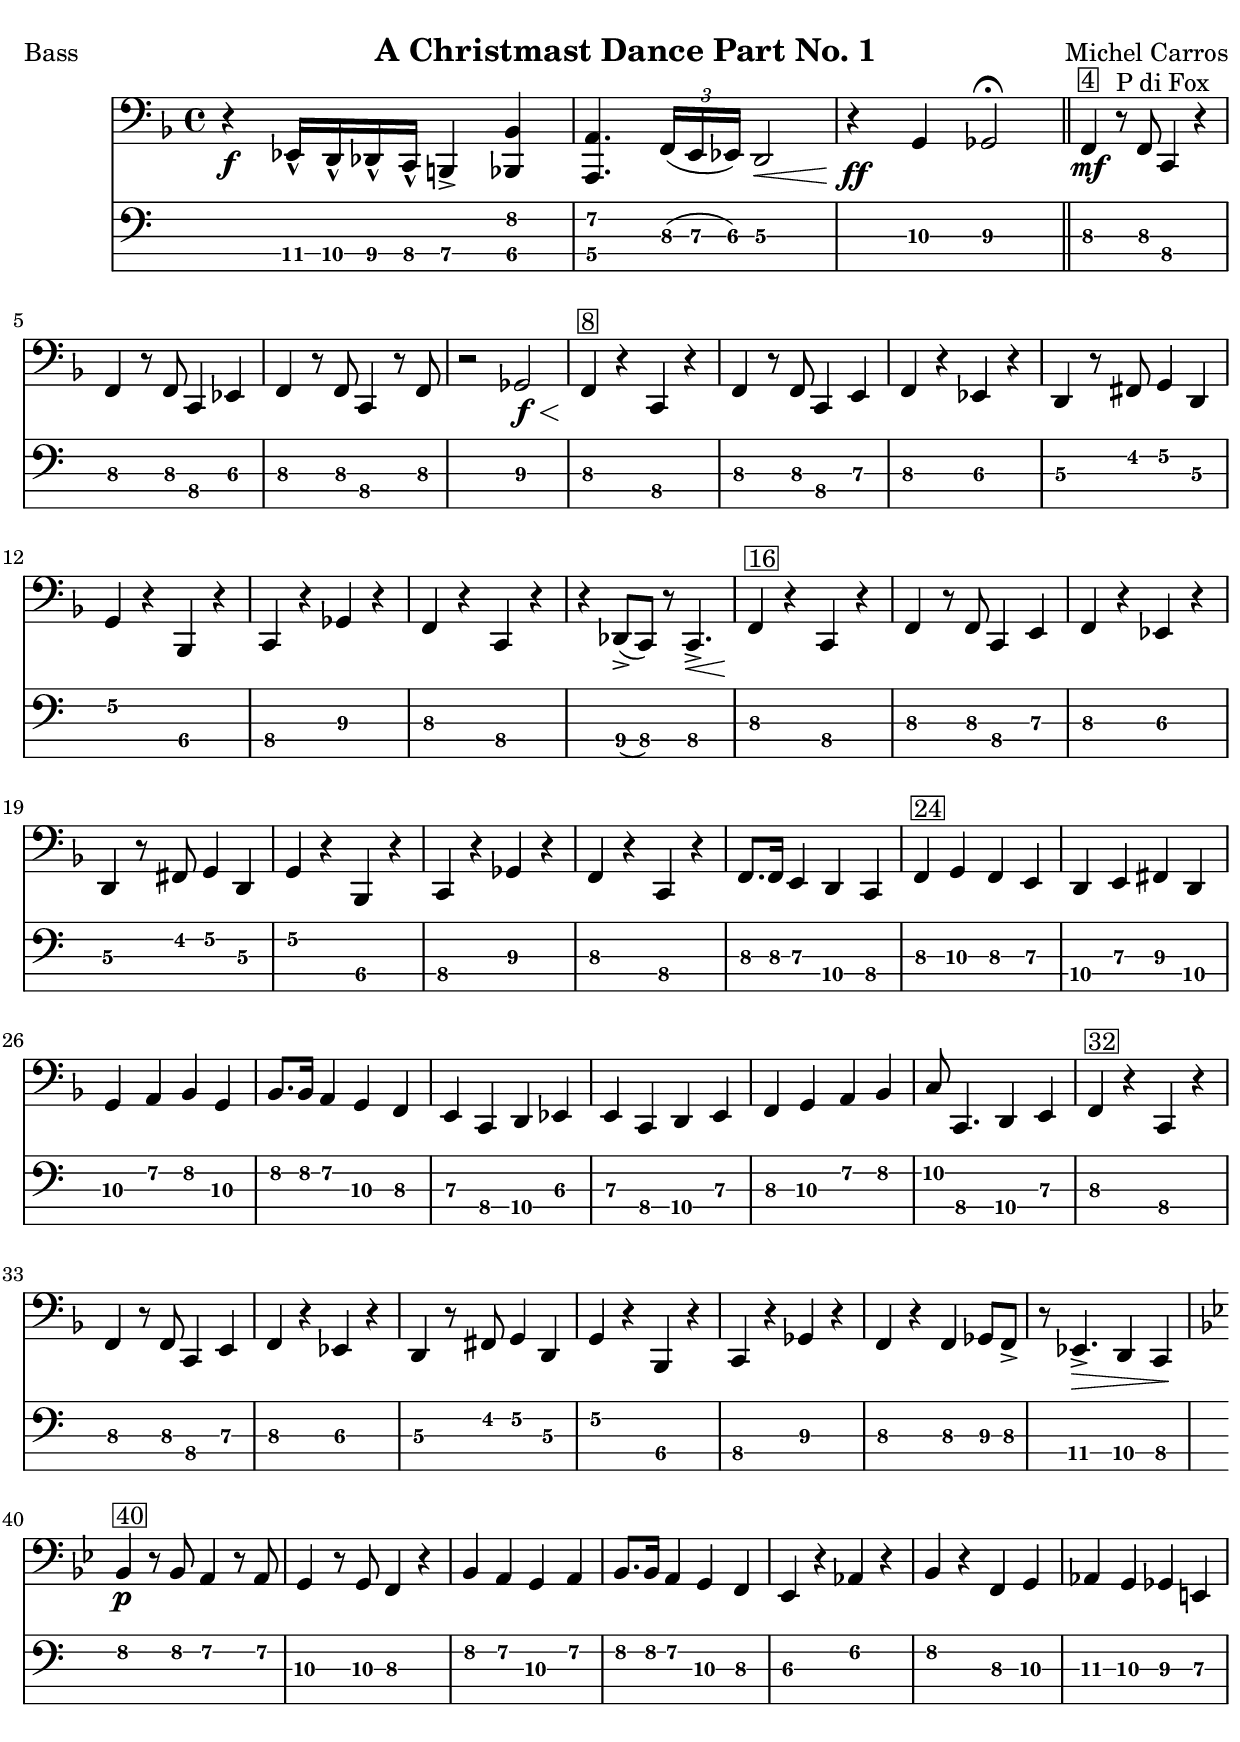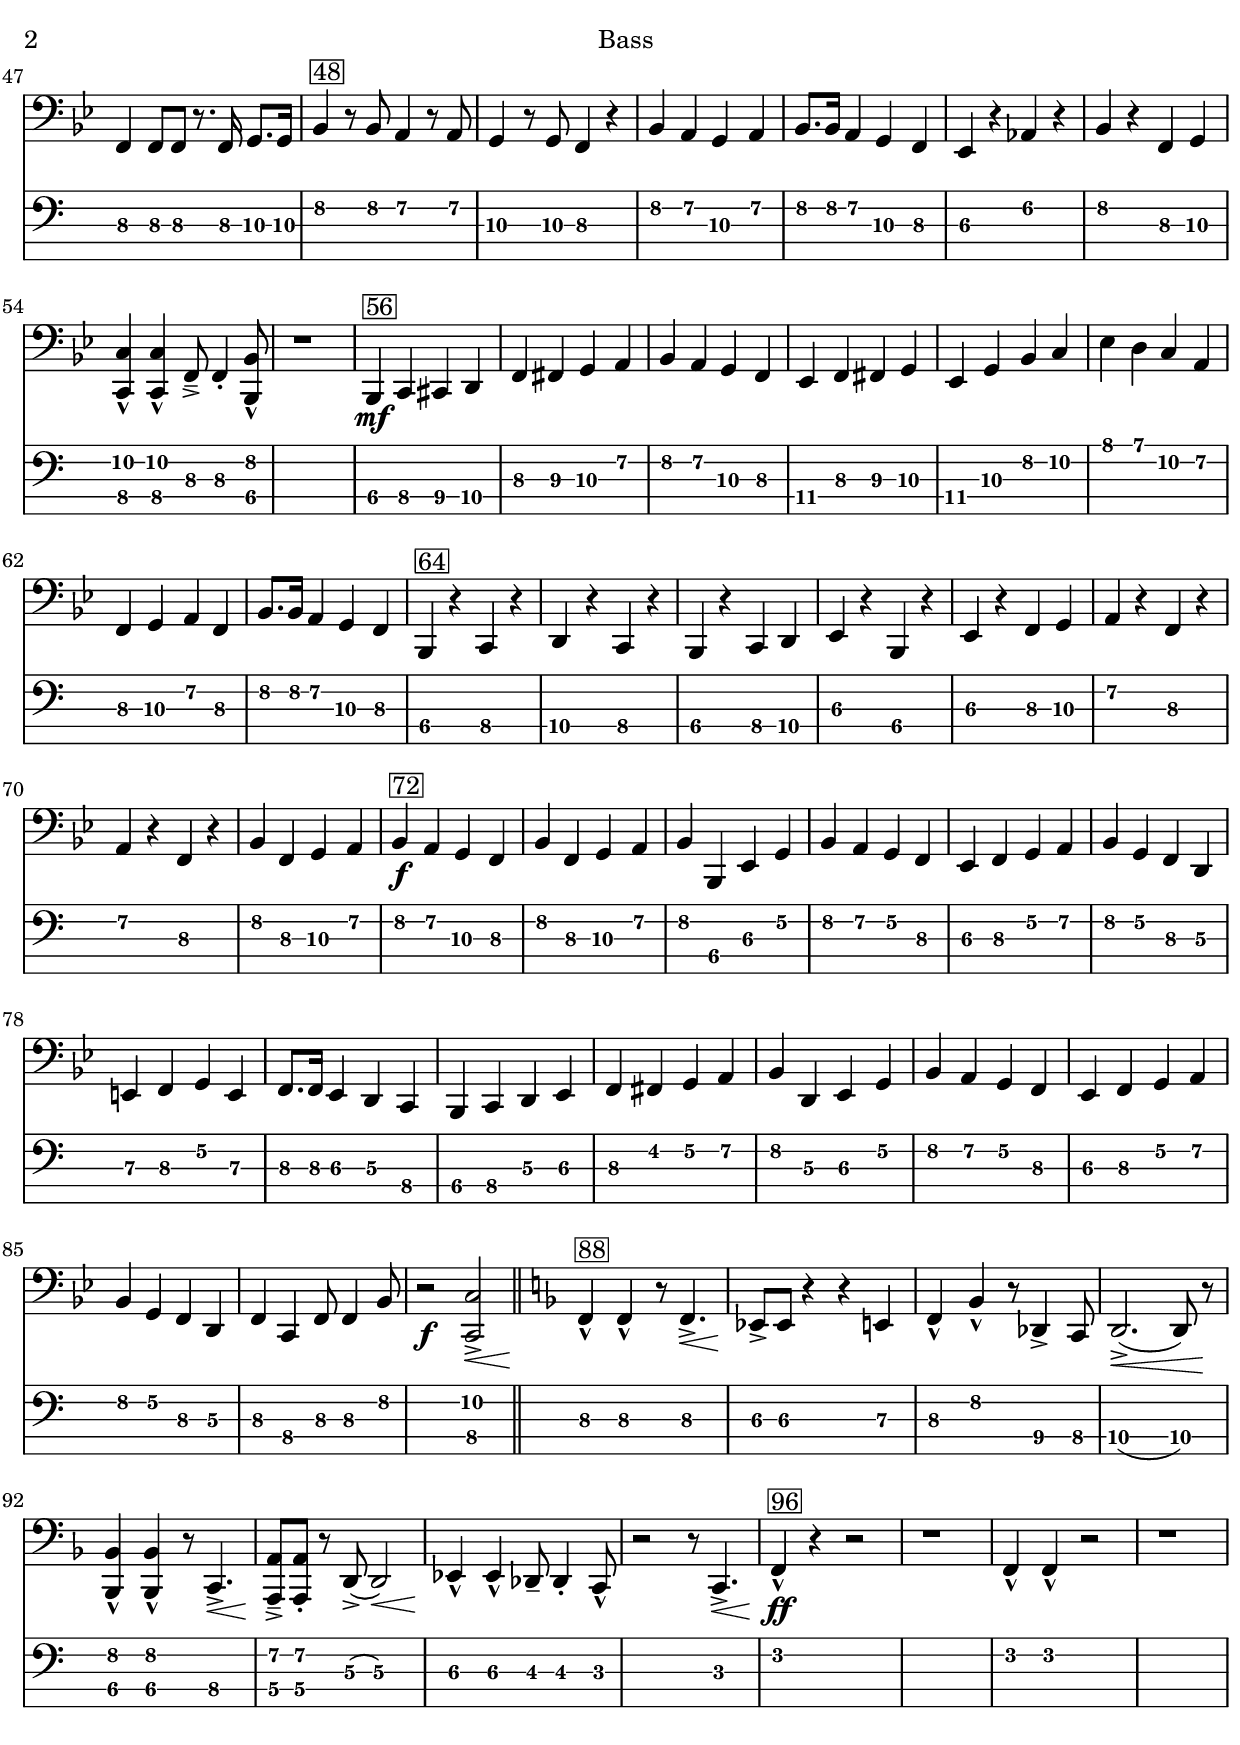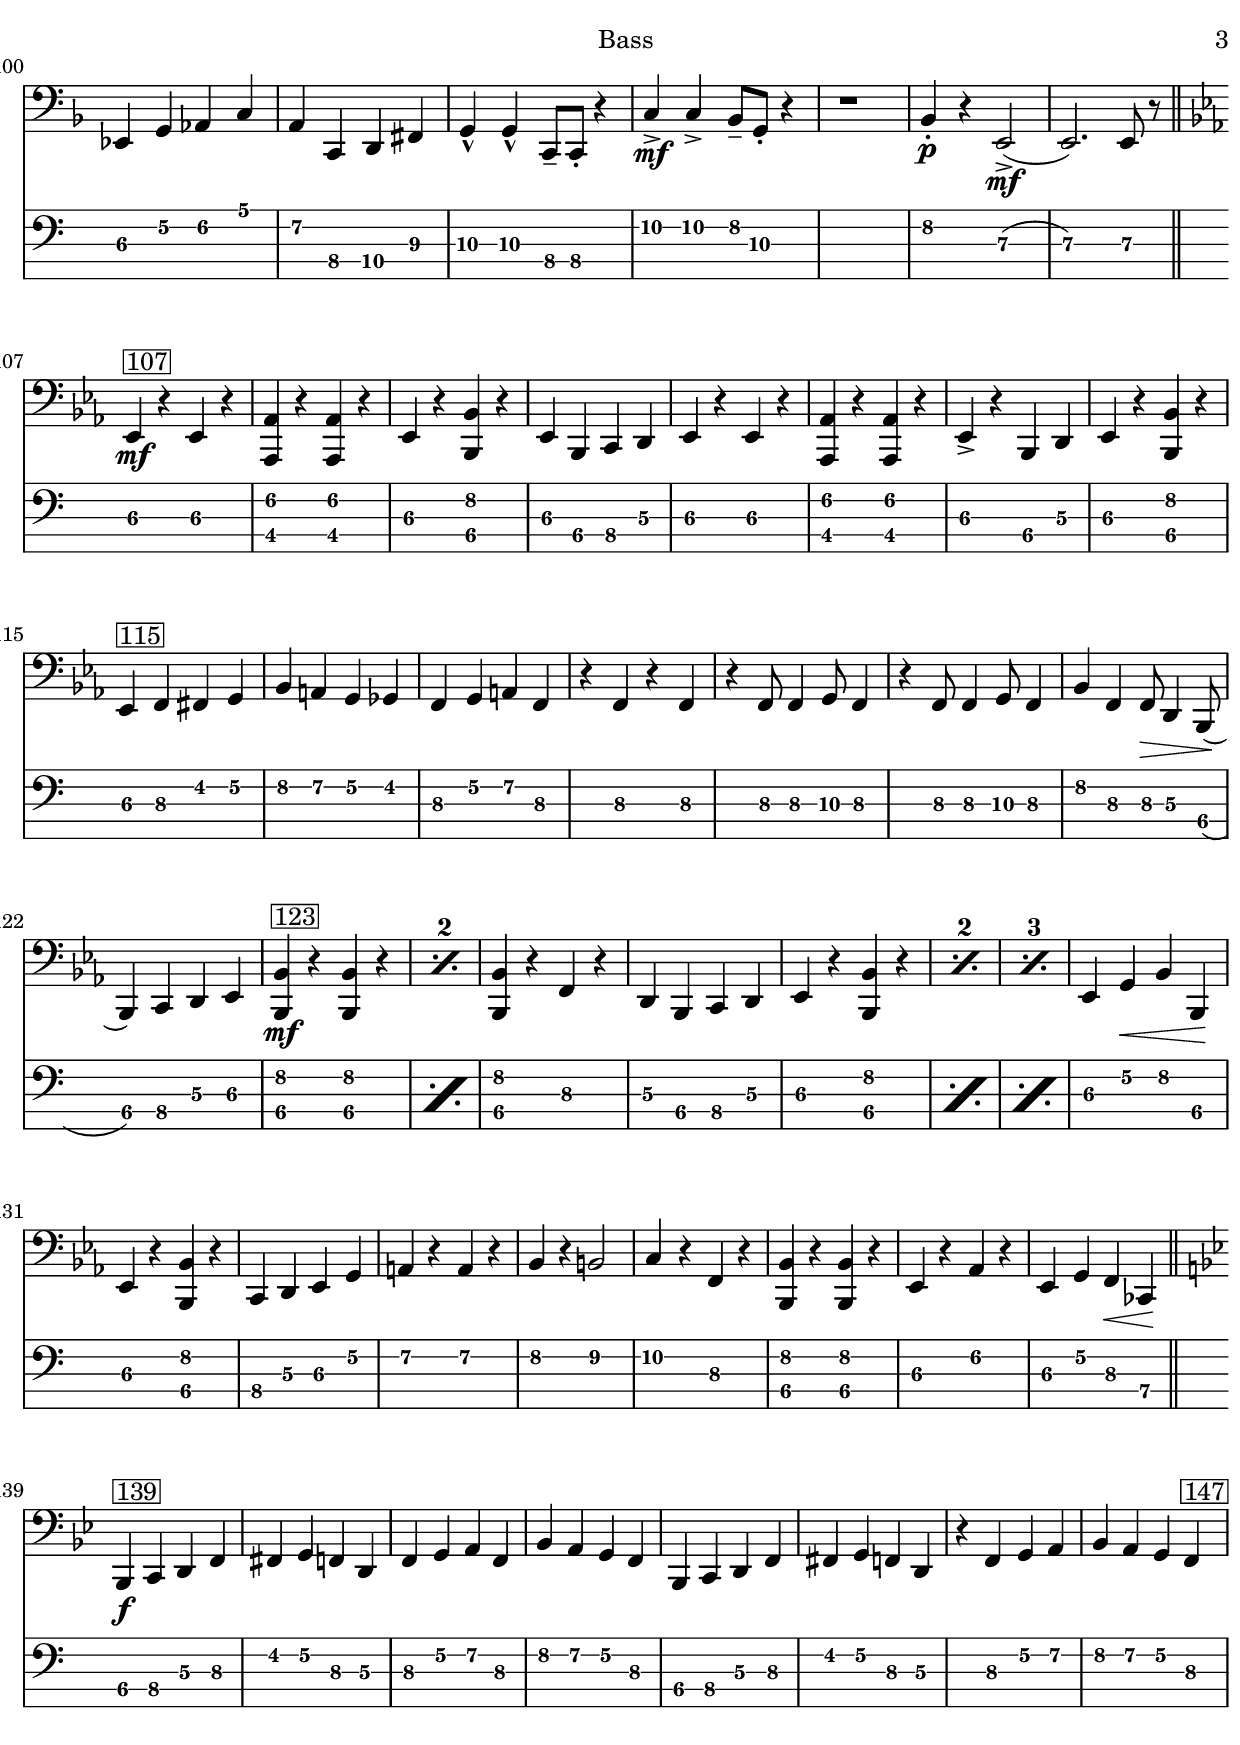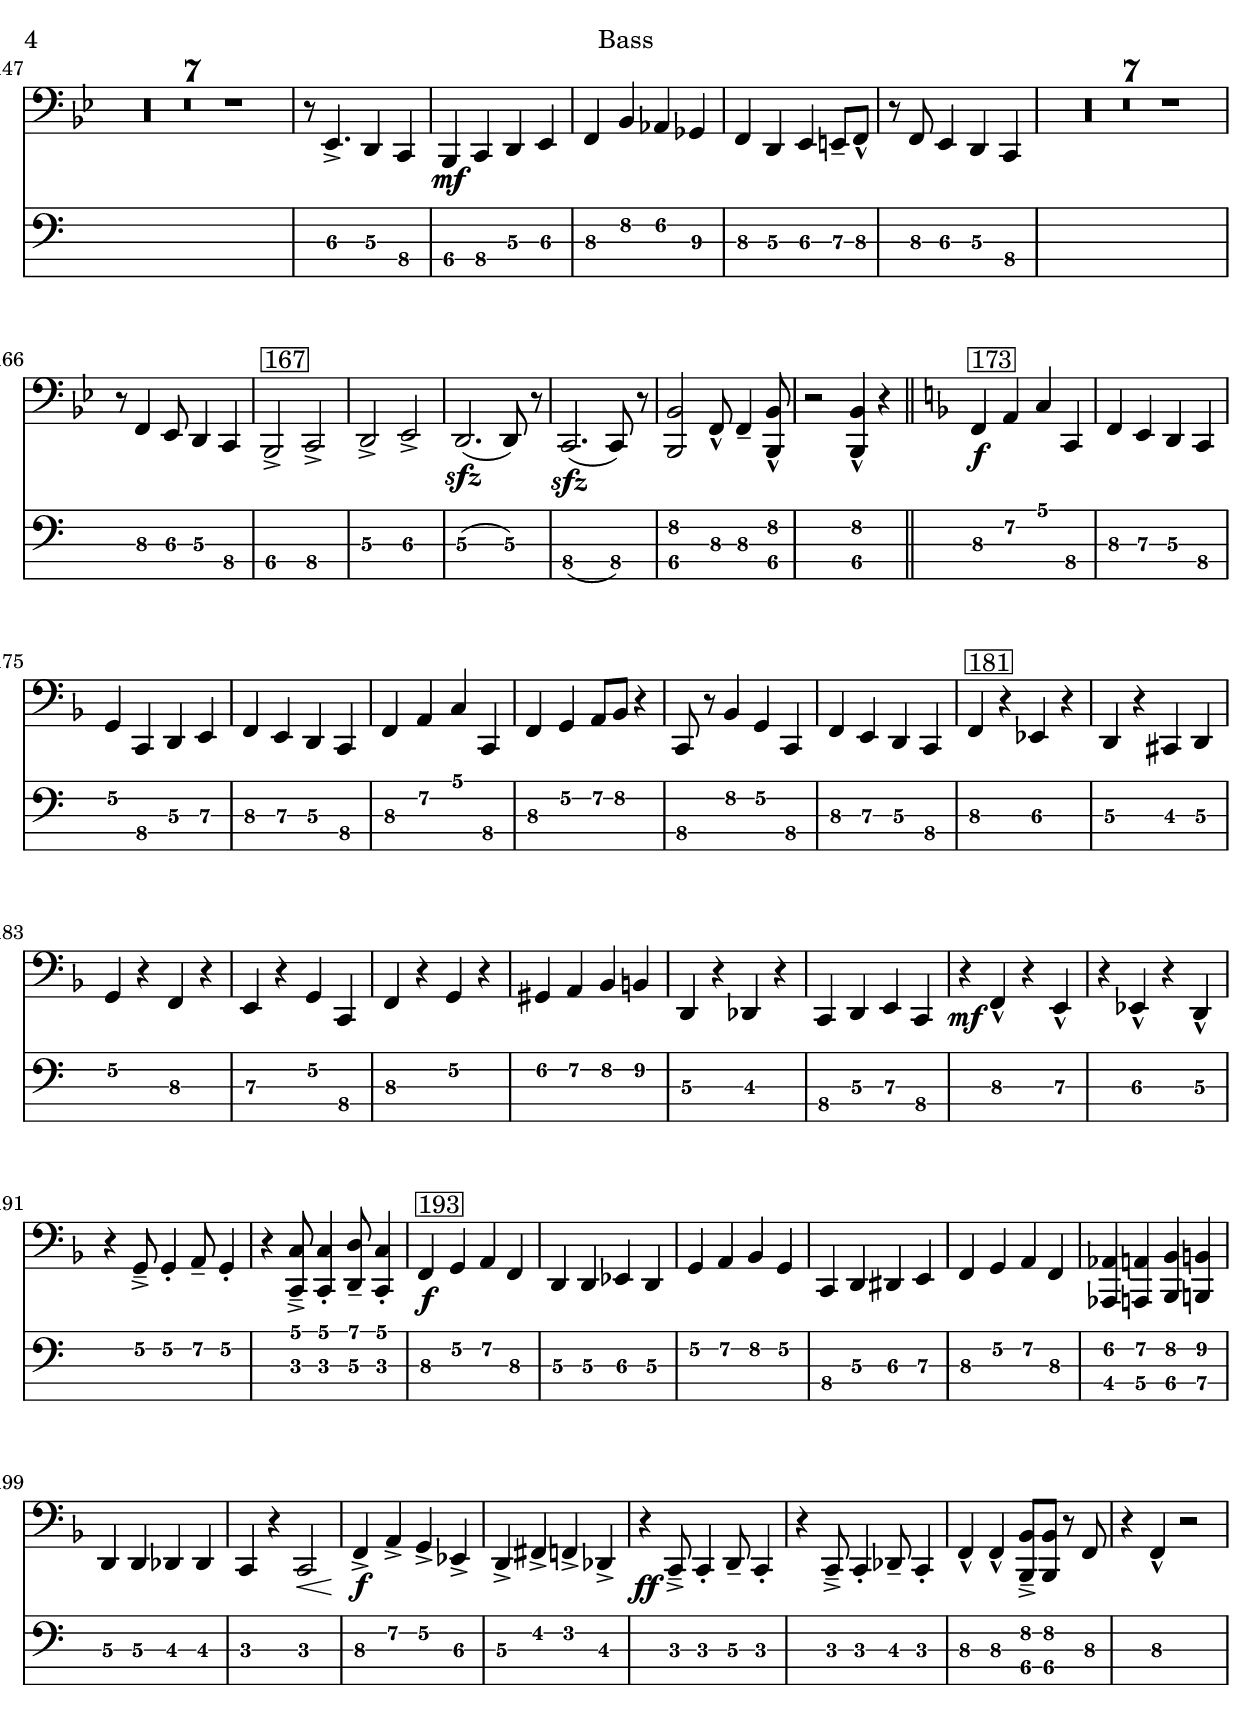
\version "2.16.1"

\include "format.ly"
#(set-global-staff-size 22)
%#(set-global-staff-size 25)

\paper {
  #(set-paper-size "a4")
}

\book {
  \header {
    title = "A Christmast Dance Part No. 1"
    composer = "Michel Carros"
    instrument = "Bass"
  }
  
  \score {
    <<
      \new Staff {
	\set Voice.countPercentRepeats = ##t
	\relative c' { 
  \clef "bass"
  \time 4/4
  \key f \major
  
  \relative c, {
    \set TabStaff.restrainOpenStrings = ##t    
    \set TabStaff.minimumFret = #7
    r4\f ees16\marcato d\marcato des\marcato c\marcato b4\accent
    \set TabStaff.minimumFret = #6
    <bes bes'> |
    \set TabStaff.minimumFret = #5
    <a a'>4. \times 2/3 {f'16 (e ees) } d2\< |
    \set TabStaff.minimumFret = #6
    r4\! \ff g ges2\fermata | \bar "||"\newSpacingSection  %\break
				% 4
    \set TabStaff.minimumFret = #6
    f4\mf^\markup{\box{4}} r8^\markup{P di Fox} f c4 r | f4 r8 f c4 ees | f4 r8 f c4 r8 f |
    r2 ges2\f\< | f4\!^\markup{\box{8}} r c r | %\break
				% 9
    \set TabStaff.minimumFret = #5
    f4 r8 f c4 e | f r ees r |
    \set TabStaff.minimumFret = #4
    d r8 fis g4 d |
    \set TabStaff.minimumFret = #4
    g r bes, r |
    \set TabStaff.minimumFret = #6
    c r ges' r | %\break
				% 14
    \set TabStaff.minimumFret = #6
    f r c r | r des8\accent (c)  r8 c4.\accent\< | f4\!^\markup{\box{16}} r c r | f r8 f c4 e | f r ees r | %\break
				% 19
    \set TabStaff.minimumFret = #4
    d4 r8 fis g4 d | g4 r bes, r |
    \set TabStaff.minimumFret = #6
    c r ges' r | f r c r | f8. f16 e4 d c | %\break
				% 24
    \set TabStaff.minimumFret = #6
    f4^\markup{\box{24}} g f e | d e fis d | g a bes g | bes8. bes16 a4 g f | e c d ees | %\break
				% 29
    \set TabStaff.minimumFret = #6
    e c d e | f g a bes | c8 c,4. d4 e | f^\markup{\box{32}} r c r | f r8 f c4 e | %\break
				% 34
    \set TabStaff.minimumFret = #4
    f4 r ees r |
    \set TabStaff.minimumFret = #2
    d r8 fis g4 d |
    \set TabStaff.minimumFret = #5
    g r bes, r |
    c r ges' r | f r f ges8 f\accent | %\break
				% 39
    \set TabStaff.minimumFret = #7
    r8 ees4.\accent\> d4 c\!
    \set TabStaff.minimumFret = #6
    \key bes \major
    bes'^\markup{\box{40}}\p r8 bes a4 r8 a | g4 r8 g f4 r | bes a g a | bes8. bes16 a4 g f | %\break
				% 44
    \set TabStaff.minimumFret = #6
    ees4 r aes r |
    \set TabStaff.minimumFret = #7
    bes r f g | aes g ges e | f f8 f r8. f16 g8. g16 |%\break
				% 48
    \set TabStaff.minimumFret = #6
    bes4^\markup{\box{48}} r8 bes a4 r8 a | g4 r8 g f4 r | bes a g a | bes8. bes16 a4 g f | ees r aes r | %\break
				% 53
    \set TabStaff.minimumFret = #6
    bes4 r f g | <c, c'>\marcato <c c'>\marcato f8\accent\tenuto f4\staccato <bes, bes'>8\marcato | r1 |
    \set TabStaff.minimumFret = #6
    bes4^\markup{\box{56}}\mf c cis d |
    %\set TabStaff.minimumFret = #6
    f fis g a | %\break
				% 58
    \set TabStaff.minimumFret = #7
    bes4 a g f | ees f fis g | ees g bes c |
    \set TabStaff.minimumFret = #7
    ees d c a | f g a f | %\break
				% 63
    \set TabStaff.minimumFret = #6
    bes8. bes16 a4 g f | bes,^\markup{\box{64}} r c r | d r c r | bes r c d | ees r bes r | %\break
				% 68
    \set TabStaff.minimumFret = #3
    ees r
    \set TabStaff.minimumFret = #6
    f g | a r f r | a r f r | bes f g a | bes^\markup{\box{72}}\f a g f | %\break
				% 73
    \set TabStaff.minimumFret = #6
    bes f g a | bes
    \set TabStaff.minimumFret = #5
    bes, ees g | bes a g f | ees f g a | bes g f d | %\break
				% 78
    \set TabStaff.minimumFret = #4
    e f g e | f8. f16 ees4 d c | bes c d ees | f fis g a | bes d, ees g | %\break
				% 83
    \set TabStaff.minimumFret = #4
    bes a g f | ees f g a | bes g f d | f c f8 f4 bes8 |
    \set TabStaff.minimumFret = #7
    r2\f <c c,>2\accent\<\< \bar "||" \newSpacingSection
    \key f \major%\break
				% 88
    \set TabStaff.minimumFret = #5
    f,4\marcato^\markup{\box{88}} \! f\marcato r8 f4.\accent\< | ees8\!\accent ees r4 r e |
    \set TabStaff.minimumFret = #5
    f4\marcato bes\marcato r8 des,4\accent c8 |
    \set TabStaff.minimumFret = #10
    d2.\accent\< (d8) r\! | %\break
				% 92
    \set TabStaff.minimumFret = #4
    <bes bes'>4\marcato <bes bes'>\marcato r8 c4.\accent\< | <a a'>8\accent\tenuto\! <a a'>\staccato r8 d\accent (d2)\< |
    \set TabStaff.minimumFret = #3
    ees4\marcato\! ees\marcato des8\tenuto des4\staccato c8\marcato | r2 r8 c4.\accent\< | %\break
				% 96
    \set TabStaff.minimumFret = #3
    f4\marcato\ff^\markup{\box{96}}\! r4 r2 | r1 | f4\marcato f\marcato r2 | r1 |
    \pageBreak

				%100
    \set TabStaff.minimumFret = #5
    ees4 g aes c |
    a
    \set TabStaff.minimumFret = #7
    c, d fis |
    g\marcato g\marcato c,8\tenuto c\staccato r4 | c'\accent\mf c\accent bes8\tenuto g\staccato r4 | r1 | %\break
				% 105
    \set TabStaff.minimumFret = #5
    bes4\staccato\p r e,2\accent\mf (e2.) e8 r \bar "||" \newSpacingSection
    \key ees \major
    \set TabStaff.minimumFret = #4
    ees4\mf^\markup{\box{107}} r ees r | < aes aes,> r <aes aes,> r | ees r <bes bes'> r | %\break
				% 110
    \set TabStaff.minimumFret = #4
    ees4 bes c d | ees r ees r | <aes aes,> r <aes aes,> r | ees\accent r bes d | ees r <bes bes'> r | %\break
				% 115
    \set TabStaff.minimumFret = #4
    ees^\markup{\box{115}} f fis g | bes a g ges | f g a f | r f r f |
    \set TabStaff.minimumFret = #6
    r f8 f4 g8 f4 | %\break
				% 120 
    \set TabStaff.minimumFret = #6
    r4 f8 f4 g8 f4 |
    \set TabStaff.minimumFret = #5
    bes f f8\> d4 bes8\! (bes4) c d ees |
    \set TabStaff.minimumFret = #6
    \repeat percent 2 { <bes bes'>4\mf^\markup{\box{123}} r <bes bes'> r | } %\break
				% 125
    \set TabStaff.minimumFret = #4
    <bes bes'>4 r f' r | d bes c d | \repeat percent 3 {ees r <bes bes'> r } | ees g\< bes bes, \! %\break
				% 131
    \set TabStaff.minimumFret = #4
    ees4 r <bes bes'> r |  c d ees g | a r a r |
    \set TabStaff.minimumFret = #6
    bes r b2 | c4 r f, r | %\break
				% 136
    \set TabStaff.minimumFret = #5
    <bes, bes'> r <bes bes'> r | ees r aes r | ees g f\< ces\! \bar "||" \newSpacingSection
    \key bes \major
    \set TabStaff.minimumFret = #4
    bes \f^\markup{\box{139}} c d f | fis g f d | %\break
				% 141
    \set TabStaff.minimumFret = #4
    f g a f | bes a g f | bes,  c d f | fis g f d | r f g a | %\break
				% 145
    \set TabStaff.minimumFret = #4
    bes a g f^\markup{\box{147}} | \compressFullBarRests R1*7 | r8 ees4.\accent d4 c |
    \set TabStaff.minimumFret = #5
    bes\mf c d ees | f bes aes ges | %\break
				% 157
    \set TabStaff.minimumFret = #4
    f d ees e8\tenuto f\marcato | r8 f ees4 d c | \compressFullBarRests R1*7 | %\break
				% 166
    \set TabStaff.minimumFret = #4
    r8 f4 ees8 d4  c | bes2\accent^\markup{\box{167}} c\accent | d\accent ees\accent | d2.\sfz (d8) r8 | c2.\sfz (c8) r8 | %\break
				% 171
    <bes bes'>2 f'8\marcato f4\tenuto <bes, bes'>8\marcato | r2 <bes bes'>4\marcato r4 \bar "||" \newSpacingSection
    \key f \major
    \set TabStaff.minimumFret = #4
    f'4\f^\markup{\box{173}} a c c, | f e d c | %\break
				% 175
    \set TabStaff.minimumFret = #4
    g' c, d e | f e d c | f a c c, | f g a8 bes r4 | c,8 r bes'4 g c, | %\break
				% 180
    \set TabStaff.minimumFret = #4
    f e  d c | f^\markup{\box{181}} r ees r | d r cis d | g r f r | e r g c, | %\break
				% 185
    \set TabStaff.minimumFret = #5
    f r g r | gis a bes b |
    \set TabStaff.minimumFret = #4
    d, r des r | c d e c | r\mf f\marcato r e\marcato | %\break
				% 190
    \set TabStaff.minimumFret = #3
    r ees\marcato r d\marcato | r g8\tenuto\accent g4\staccato a8\tenuto g4\staccato |
    \set TabStaff.minimumFret = #3
    r4 <c c,>8\tenuto\accent <c c,>4\staccato <d d,>8\tenuto <c c,>4\staccato |
    \set TabStaff.minimumFret = #4
    f,4\f^\markup{\box{193}} g a f | d d ees d | %\break
				% 195
    \set TabStaff.minimumFret = #4
    g a bes g | c, d dis e |  f g a f | <aes aes,> <a a,>
    \set TabStaff.minimumFret = #5
    <bes bes,> <b b,> | %\break
				% 199
    \set TabStaff.minimumFret = #3
    d, d des des | c r c2\< |
    \set TabStaff.minimumFret = #5
    f4\f\accent\!  a\accent g\accent ees\accent |
    \set TabStaff.minimumFret = #3
    d\accent fis\accent f\accent  des\accent | r4\ff c8\accent\tenuto c4\staccato d8\tenuto c4\staccato |%\break
				% 204
    \set TabStaff.minimumFret = #3
    r4 c8\accent\tenuto c4\staccato des8\tenuto c4\staccato |
    \set TabStaff.minimumFret = #4
    f4\marcato f\marcato <bes bes,>8\accent\tenuto <bes bes,> r8 f |
    r4 f\marcato r2 
  }
}

      }
      \new TabStaff  \with {
	stringTunings = #bass-five-string-tuning
      } {
	\set Voice.countPercentRepeats = ##t
	\transpose c c {
	  \relative c' { 
  \clef "bass"
  \time 4/4
  \key f \major
  
  \relative c, {
    \set TabStaff.restrainOpenStrings = ##t    
    \set TabStaff.minimumFret = #7
    r4\f ees16\marcato d\marcato des\marcato c\marcato b4\accent
    \set TabStaff.minimumFret = #6
    <bes bes'> |
    \set TabStaff.minimumFret = #5
    <a a'>4. \times 2/3 {f'16 (e ees) } d2\< |
    \set TabStaff.minimumFret = #6
    r4\! \ff g ges2\fermata | \bar "||"\newSpacingSection  %\break
				% 4
    \set TabStaff.minimumFret = #6
    f4\mf^\markup{\box{4}} r8^\markup{P di Fox} f c4 r | f4 r8 f c4 ees | f4 r8 f c4 r8 f |
    r2 ges2\f\< | f4\!^\markup{\box{8}} r c r | %\break
				% 9
    \set TabStaff.minimumFret = #5
    f4 r8 f c4 e | f r ees r |
    \set TabStaff.minimumFret = #4
    d r8 fis g4 d |
    \set TabStaff.minimumFret = #4
    g r bes, r |
    \set TabStaff.minimumFret = #6
    c r ges' r | %\break
				% 14
    \set TabStaff.minimumFret = #6
    f r c r | r des8\accent (c)  r8 c4.\accent\< | f4\!^\markup{\box{16}} r c r | f r8 f c4 e | f r ees r | %\break
				% 19
    \set TabStaff.minimumFret = #4
    d4 r8 fis g4 d | g4 r bes, r |
    \set TabStaff.minimumFret = #6
    c r ges' r | f r c r | f8. f16 e4 d c | %\break
				% 24
    \set TabStaff.minimumFret = #6
    f4^\markup{\box{24}} g f e | d e fis d | g a bes g | bes8. bes16 a4 g f | e c d ees | %\break
				% 29
    \set TabStaff.minimumFret = #6
    e c d e | f g a bes | c8 c,4. d4 e | f^\markup{\box{32}} r c r | f r8 f c4 e | %\break
				% 34
    \set TabStaff.minimumFret = #4
    f4 r ees r |
    \set TabStaff.minimumFret = #2
    d r8 fis g4 d |
    \set TabStaff.minimumFret = #5
    g r bes, r |
    c r ges' r | f r f ges8 f\accent | %\break
				% 39
    \set TabStaff.minimumFret = #7
    r8 ees4.\accent\> d4 c\!
    \set TabStaff.minimumFret = #6
    \key bes \major
    bes'^\markup{\box{40}}\p r8 bes a4 r8 a | g4 r8 g f4 r | bes a g a | bes8. bes16 a4 g f | %\break
				% 44
    \set TabStaff.minimumFret = #6
    ees4 r aes r |
    \set TabStaff.minimumFret = #7
    bes r f g | aes g ges e | f f8 f r8. f16 g8. g16 |%\break
				% 48
    \set TabStaff.minimumFret = #6
    bes4^\markup{\box{48}} r8 bes a4 r8 a | g4 r8 g f4 r | bes a g a | bes8. bes16 a4 g f | ees r aes r | %\break
				% 53
    \set TabStaff.minimumFret = #6
    bes4 r f g | <c, c'>\marcato <c c'>\marcato f8\accent\tenuto f4\staccato <bes, bes'>8\marcato | r1 |
    \set TabStaff.minimumFret = #6
    bes4^\markup{\box{56}}\mf c cis d |
    %\set TabStaff.minimumFret = #6
    f fis g a | %\break
				% 58
    \set TabStaff.minimumFret = #7
    bes4 a g f | ees f fis g | ees g bes c |
    \set TabStaff.minimumFret = #7
    ees d c a | f g a f | %\break
				% 63
    \set TabStaff.minimumFret = #6
    bes8. bes16 a4 g f | bes,^\markup{\box{64}} r c r | d r c r | bes r c d | ees r bes r | %\break
				% 68
    \set TabStaff.minimumFret = #3
    ees r
    \set TabStaff.minimumFret = #6
    f g | a r f r | a r f r | bes f g a | bes^\markup{\box{72}}\f a g f | %\break
				% 73
    \set TabStaff.minimumFret = #6
    bes f g a | bes
    \set TabStaff.minimumFret = #5
    bes, ees g | bes a g f | ees f g a | bes g f d | %\break
				% 78
    \set TabStaff.minimumFret = #4
    e f g e | f8. f16 ees4 d c | bes c d ees | f fis g a | bes d, ees g | %\break
				% 83
    \set TabStaff.minimumFret = #4
    bes a g f | ees f g a | bes g f d | f c f8 f4 bes8 |
    \set TabStaff.minimumFret = #7
    r2\f <c c,>2\accent\<\< \bar "||" \newSpacingSection
    \key f \major%\break
				% 88
    \set TabStaff.minimumFret = #5
    f,4\marcato^\markup{\box{88}} \! f\marcato r8 f4.\accent\< | ees8\!\accent ees r4 r e |
    \set TabStaff.minimumFret = #5
    f4\marcato bes\marcato r8 des,4\accent c8 |
    \set TabStaff.minimumFret = #10
    d2.\accent\< (d8) r\! | %\break
				% 92
    \set TabStaff.minimumFret = #4
    <bes bes'>4\marcato <bes bes'>\marcato r8 c4.\accent\< | <a a'>8\accent\tenuto\! <a a'>\staccato r8 d\accent (d2)\< |
    \set TabStaff.minimumFret = #3
    ees4\marcato\! ees\marcato des8\tenuto des4\staccato c8\marcato | r2 r8 c4.\accent\< | %\break
				% 96
    \set TabStaff.minimumFret = #3
    f4\marcato\ff^\markup{\box{96}}\! r4 r2 | r1 | f4\marcato f\marcato r2 | r1 |
    \pageBreak

				%100
    \set TabStaff.minimumFret = #5
    ees4 g aes c |
    a
    \set TabStaff.minimumFret = #7
    c, d fis |
    g\marcato g\marcato c,8\tenuto c\staccato r4 | c'\accent\mf c\accent bes8\tenuto g\staccato r4 | r1 | %\break
				% 105
    \set TabStaff.minimumFret = #5
    bes4\staccato\p r e,2\accent\mf (e2.) e8 r \bar "||" \newSpacingSection
    \key ees \major
    \set TabStaff.minimumFret = #4
    ees4\mf^\markup{\box{107}} r ees r | < aes aes,> r <aes aes,> r | ees r <bes bes'> r | %\break
				% 110
    \set TabStaff.minimumFret = #4
    ees4 bes c d | ees r ees r | <aes aes,> r <aes aes,> r | ees\accent r bes d | ees r <bes bes'> r | %\break
				% 115
    \set TabStaff.minimumFret = #4
    ees^\markup{\box{115}} f fis g | bes a g ges | f g a f | r f r f |
    \set TabStaff.minimumFret = #6
    r f8 f4 g8 f4 | %\break
				% 120 
    \set TabStaff.minimumFret = #6
    r4 f8 f4 g8 f4 |
    \set TabStaff.minimumFret = #5
    bes f f8\> d4 bes8\! (bes4) c d ees |
    \set TabStaff.minimumFret = #6
    \repeat percent 2 { <bes bes'>4\mf^\markup{\box{123}} r <bes bes'> r | } %\break
				% 125
    \set TabStaff.minimumFret = #4
    <bes bes'>4 r f' r | d bes c d | \repeat percent 3 {ees r <bes bes'> r } | ees g\< bes bes, \! %\break
				% 131
    \set TabStaff.minimumFret = #4
    ees4 r <bes bes'> r |  c d ees g | a r a r |
    \set TabStaff.minimumFret = #6
    bes r b2 | c4 r f, r | %\break
				% 136
    \set TabStaff.minimumFret = #5
    <bes, bes'> r <bes bes'> r | ees r aes r | ees g f\< ces\! \bar "||" \newSpacingSection
    \key bes \major
    \set TabStaff.minimumFret = #4
    bes \f^\markup{\box{139}} c d f | fis g f d | %\break
				% 141
    \set TabStaff.minimumFret = #4
    f g a f | bes a g f | bes,  c d f | fis g f d | r f g a | %\break
				% 145
    \set TabStaff.minimumFret = #4
    bes a g f^\markup{\box{147}} | \compressFullBarRests R1*7 | r8 ees4.\accent d4 c |
    \set TabStaff.minimumFret = #5
    bes\mf c d ees | f bes aes ges | %\break
				% 157
    \set TabStaff.minimumFret = #4
    f d ees e8\tenuto f\marcato | r8 f ees4 d c | \compressFullBarRests R1*7 | %\break
				% 166
    \set TabStaff.minimumFret = #4
    r8 f4 ees8 d4  c | bes2\accent^\markup{\box{167}} c\accent | d\accent ees\accent | d2.\sfz (d8) r8 | c2.\sfz (c8) r8 | %\break
				% 171
    <bes bes'>2 f'8\marcato f4\tenuto <bes, bes'>8\marcato | r2 <bes bes'>4\marcato r4 \bar "||" \newSpacingSection
    \key f \major
    \set TabStaff.minimumFret = #4
    f'4\f^\markup{\box{173}} a c c, | f e d c | %\break
				% 175
    \set TabStaff.minimumFret = #4
    g' c, d e | f e d c | f a c c, | f g a8 bes r4 | c,8 r bes'4 g c, | %\break
				% 180
    \set TabStaff.minimumFret = #4
    f e  d c | f^\markup{\box{181}} r ees r | d r cis d | g r f r | e r g c, | %\break
				% 185
    \set TabStaff.minimumFret = #5
    f r g r | gis a bes b |
    \set TabStaff.minimumFret = #4
    d, r des r | c d e c | r\mf f\marcato r e\marcato | %\break
				% 190
    \set TabStaff.minimumFret = #3
    r ees\marcato r d\marcato | r g8\tenuto\accent g4\staccato a8\tenuto g4\staccato |
    \set TabStaff.minimumFret = #3
    r4 <c c,>8\tenuto\accent <c c,>4\staccato <d d,>8\tenuto <c c,>4\staccato |
    \set TabStaff.minimumFret = #4
    f,4\f^\markup{\box{193}} g a f | d d ees d | %\break
				% 195
    \set TabStaff.minimumFret = #4
    g a bes g | c, d dis e |  f g a f | <aes aes,> <a a,>
    \set TabStaff.minimumFret = #5
    <bes bes,> <b b,> | %\break
				% 199
    \set TabStaff.minimumFret = #3
    d, d des des | c r c2\< |
    \set TabStaff.minimumFret = #5
    f4\f\accent\!  a\accent g\accent ees\accent |
    \set TabStaff.minimumFret = #3
    d\accent fis\accent f\accent  des\accent | r4\ff c8\accent\tenuto c4\staccato d8\tenuto c4\staccato |%\break
				% 204
    \set TabStaff.minimumFret = #3
    r4 c8\accent\tenuto c4\staccato des8\tenuto c4\staccato |
    \set TabStaff.minimumFret = #4
    f4\marcato f\marcato <bes bes,>8\accent\tenuto <bes bes,> r8 f |
    r4 f\marcato r2 
  }
}

	}
      }
    >>
    \layout {}
  }
}

\book {
  \bookOutputName "AChristmasDancePartyNo1"
  \score {
    \unfoldRepeats {
      <<
	\new Staff {
	  \set Staff.midiInstrument = #"bass"
	  \relative c' { 
  \clef "bass"
  \time 4/4
  \key f \major
  
  \relative c, {
    \set TabStaff.restrainOpenStrings = ##t    
    \set TabStaff.minimumFret = #7
    r4\f ees16\marcato d\marcato des\marcato c\marcato b4\accent
    \set TabStaff.minimumFret = #6
    <bes bes'> |
    \set TabStaff.minimumFret = #5
    <a a'>4. \times 2/3 {f'16 (e ees) } d2\< |
    \set TabStaff.minimumFret = #6
    r4\! \ff g ges2\fermata | \bar "||"\newSpacingSection  %\break
				% 4
    \set TabStaff.minimumFret = #6
    f4\mf^\markup{\box{4}} r8^\markup{P di Fox} f c4 r | f4 r8 f c4 ees | f4 r8 f c4 r8 f |
    r2 ges2\f\< | f4\!^\markup{\box{8}} r c r | %\break
				% 9
    \set TabStaff.minimumFret = #5
    f4 r8 f c4 e | f r ees r |
    \set TabStaff.minimumFret = #4
    d r8 fis g4 d |
    \set TabStaff.minimumFret = #4
    g r bes, r |
    \set TabStaff.minimumFret = #6
    c r ges' r | %\break
				% 14
    \set TabStaff.minimumFret = #6
    f r c r | r des8\accent (c)  r8 c4.\accent\< | f4\!^\markup{\box{16}} r c r | f r8 f c4 e | f r ees r | %\break
				% 19
    \set TabStaff.minimumFret = #4
    d4 r8 fis g4 d | g4 r bes, r |
    \set TabStaff.minimumFret = #6
    c r ges' r | f r c r | f8. f16 e4 d c | %\break
				% 24
    \set TabStaff.minimumFret = #6
    f4^\markup{\box{24}} g f e | d e fis d | g a bes g | bes8. bes16 a4 g f | e c d ees | %\break
				% 29
    \set TabStaff.minimumFret = #6
    e c d e | f g a bes | c8 c,4. d4 e | f^\markup{\box{32}} r c r | f r8 f c4 e | %\break
				% 34
    \set TabStaff.minimumFret = #4
    f4 r ees r |
    \set TabStaff.minimumFret = #2
    d r8 fis g4 d |
    \set TabStaff.minimumFret = #5
    g r bes, r |
    c r ges' r | f r f ges8 f\accent | %\break
				% 39
    \set TabStaff.minimumFret = #7
    r8 ees4.\accent\> d4 c\!
    \set TabStaff.minimumFret = #6
    \key bes \major
    bes'^\markup{\box{40}}\p r8 bes a4 r8 a | g4 r8 g f4 r | bes a g a | bes8. bes16 a4 g f | %\break
				% 44
    \set TabStaff.minimumFret = #6
    ees4 r aes r |
    \set TabStaff.minimumFret = #7
    bes r f g | aes g ges e | f f8 f r8. f16 g8. g16 |%\break
				% 48
    \set TabStaff.minimumFret = #6
    bes4^\markup{\box{48}} r8 bes a4 r8 a | g4 r8 g f4 r | bes a g a | bes8. bes16 a4 g f | ees r aes r | %\break
				% 53
    \set TabStaff.minimumFret = #6
    bes4 r f g | <c, c'>\marcato <c c'>\marcato f8\accent\tenuto f4\staccato <bes, bes'>8\marcato | r1 |
    \set TabStaff.minimumFret = #6
    bes4^\markup{\box{56}}\mf c cis d |
    %\set TabStaff.minimumFret = #6
    f fis g a | %\break
				% 58
    \set TabStaff.minimumFret = #7
    bes4 a g f | ees f fis g | ees g bes c |
    \set TabStaff.minimumFret = #7
    ees d c a | f g a f | %\break
				% 63
    \set TabStaff.minimumFret = #6
    bes8. bes16 a4 g f | bes,^\markup{\box{64}} r c r | d r c r | bes r c d | ees r bes r | %\break
				% 68
    \set TabStaff.minimumFret = #3
    ees r
    \set TabStaff.minimumFret = #6
    f g | a r f r | a r f r | bes f g a | bes^\markup{\box{72}}\f a g f | %\break
				% 73
    \set TabStaff.minimumFret = #6
    bes f g a | bes
    \set TabStaff.minimumFret = #5
    bes, ees g | bes a g f | ees f g a | bes g f d | %\break
				% 78
    \set TabStaff.minimumFret = #4
    e f g e | f8. f16 ees4 d c | bes c d ees | f fis g a | bes d, ees g | %\break
				% 83
    \set TabStaff.minimumFret = #4
    bes a g f | ees f g a | bes g f d | f c f8 f4 bes8 |
    \set TabStaff.minimumFret = #7
    r2\f <c c,>2\accent\<\< \bar "||" \newSpacingSection
    \key f \major%\break
				% 88
    \set TabStaff.minimumFret = #5
    f,4\marcato^\markup{\box{88}} \! f\marcato r8 f4.\accent\< | ees8\!\accent ees r4 r e |
    \set TabStaff.minimumFret = #5
    f4\marcato bes\marcato r8 des,4\accent c8 |
    \set TabStaff.minimumFret = #10
    d2.\accent\< (d8) r\! | %\break
				% 92
    \set TabStaff.minimumFret = #4
    <bes bes'>4\marcato <bes bes'>\marcato r8 c4.\accent\< | <a a'>8\accent\tenuto\! <a a'>\staccato r8 d\accent (d2)\< |
    \set TabStaff.minimumFret = #3
    ees4\marcato\! ees\marcato des8\tenuto des4\staccato c8\marcato | r2 r8 c4.\accent\< | %\break
				% 96
    \set TabStaff.minimumFret = #3
    f4\marcato\ff^\markup{\box{96}}\! r4 r2 | r1 | f4\marcato f\marcato r2 | r1 |
    \pageBreak

				%100
    \set TabStaff.minimumFret = #5
    ees4 g aes c |
    a
    \set TabStaff.minimumFret = #7
    c, d fis |
    g\marcato g\marcato c,8\tenuto c\staccato r4 | c'\accent\mf c\accent bes8\tenuto g\staccato r4 | r1 | %\break
				% 105
    \set TabStaff.minimumFret = #5
    bes4\staccato\p r e,2\accent\mf (e2.) e8 r \bar "||" \newSpacingSection
    \key ees \major
    \set TabStaff.minimumFret = #4
    ees4\mf^\markup{\box{107}} r ees r | < aes aes,> r <aes aes,> r | ees r <bes bes'> r | %\break
				% 110
    \set TabStaff.minimumFret = #4
    ees4 bes c d | ees r ees r | <aes aes,> r <aes aes,> r | ees\accent r bes d | ees r <bes bes'> r | %\break
				% 115
    \set TabStaff.minimumFret = #4
    ees^\markup{\box{115}} f fis g | bes a g ges | f g a f | r f r f |
    \set TabStaff.minimumFret = #6
    r f8 f4 g8 f4 | %\break
				% 120 
    \set TabStaff.minimumFret = #6
    r4 f8 f4 g8 f4 |
    \set TabStaff.minimumFret = #5
    bes f f8\> d4 bes8\! (bes4) c d ees |
    \set TabStaff.minimumFret = #6
    \repeat percent 2 { <bes bes'>4\mf^\markup{\box{123}} r <bes bes'> r | } %\break
				% 125
    \set TabStaff.minimumFret = #4
    <bes bes'>4 r f' r | d bes c d | \repeat percent 3 {ees r <bes bes'> r } | ees g\< bes bes, \! %\break
				% 131
    \set TabStaff.minimumFret = #4
    ees4 r <bes bes'> r |  c d ees g | a r a r |
    \set TabStaff.minimumFret = #6
    bes r b2 | c4 r f, r | %\break
				% 136
    \set TabStaff.minimumFret = #5
    <bes, bes'> r <bes bes'> r | ees r aes r | ees g f\< ces\! \bar "||" \newSpacingSection
    \key bes \major
    \set TabStaff.minimumFret = #4
    bes \f^\markup{\box{139}} c d f | fis g f d | %\break
				% 141
    \set TabStaff.minimumFret = #4
    f g a f | bes a g f | bes,  c d f | fis g f d | r f g a | %\break
				% 145
    \set TabStaff.minimumFret = #4
    bes a g f^\markup{\box{147}} | \compressFullBarRests R1*7 | r8 ees4.\accent d4 c |
    \set TabStaff.minimumFret = #5
    bes\mf c d ees | f bes aes ges | %\break
				% 157
    \set TabStaff.minimumFret = #4
    f d ees e8\tenuto f\marcato | r8 f ees4 d c | \compressFullBarRests R1*7 | %\break
				% 166
    \set TabStaff.minimumFret = #4
    r8 f4 ees8 d4  c | bes2\accent^\markup{\box{167}} c\accent | d\accent ees\accent | d2.\sfz (d8) r8 | c2.\sfz (c8) r8 | %\break
				% 171
    <bes bes'>2 f'8\marcato f4\tenuto <bes, bes'>8\marcato | r2 <bes bes'>4\marcato r4 \bar "||" \newSpacingSection
    \key f \major
    \set TabStaff.minimumFret = #4
    f'4\f^\markup{\box{173}} a c c, | f e d c | %\break
				% 175
    \set TabStaff.minimumFret = #4
    g' c, d e | f e d c | f a c c, | f g a8 bes r4 | c,8 r bes'4 g c, | %\break
				% 180
    \set TabStaff.minimumFret = #4
    f e  d c | f^\markup{\box{181}} r ees r | d r cis d | g r f r | e r g c, | %\break
				% 185
    \set TabStaff.minimumFret = #5
    f r g r | gis a bes b |
    \set TabStaff.minimumFret = #4
    d, r des r | c d e c | r\mf f\marcato r e\marcato | %\break
				% 190
    \set TabStaff.minimumFret = #3
    r ees\marcato r d\marcato | r g8\tenuto\accent g4\staccato a8\tenuto g4\staccato |
    \set TabStaff.minimumFret = #3
    r4 <c c,>8\tenuto\accent <c c,>4\staccato <d d,>8\tenuto <c c,>4\staccato |
    \set TabStaff.minimumFret = #4
    f,4\f^\markup{\box{193}} g a f | d d ees d | %\break
				% 195
    \set TabStaff.minimumFret = #4
    g a bes g | c, d dis e |  f g a f | <aes aes,> <a a,>
    \set TabStaff.minimumFret = #5
    <bes bes,> <b b,> | %\break
				% 199
    \set TabStaff.minimumFret = #3
    d, d des des | c r c2\< |
    \set TabStaff.minimumFret = #5
    f4\f\accent\!  a\accent g\accent ees\accent |
    \set TabStaff.minimumFret = #3
    d\accent fis\accent f\accent  des\accent | r4\ff c8\accent\tenuto c4\staccato d8\tenuto c4\staccato |%\break
				% 204
    \set TabStaff.minimumFret = #3
    r4 c8\accent\tenuto c4\staccato des8\tenuto c4\staccato |
    \set TabStaff.minimumFret = #4
    f4\marcato f\marcato <bes bes,>8\accent\tenuto <bes bes,> r8 f |
    r4 f\marcato r2 
  }
}

	}
	\new DrumStaff = TickToc <<
	  \new DrumVoice = "ticktock" {
	    \drummode {
	      \set DrumStaff.instrumentName = "TickTock"
	      \repeat unfold 206 {
		hiwoodblock 4 lowoodblock lowoodblock lowoodblock
	      }
	    }
	  }
	>>
      >>
    }
    \midi {\tempo 4 = 120}
  } 
}

